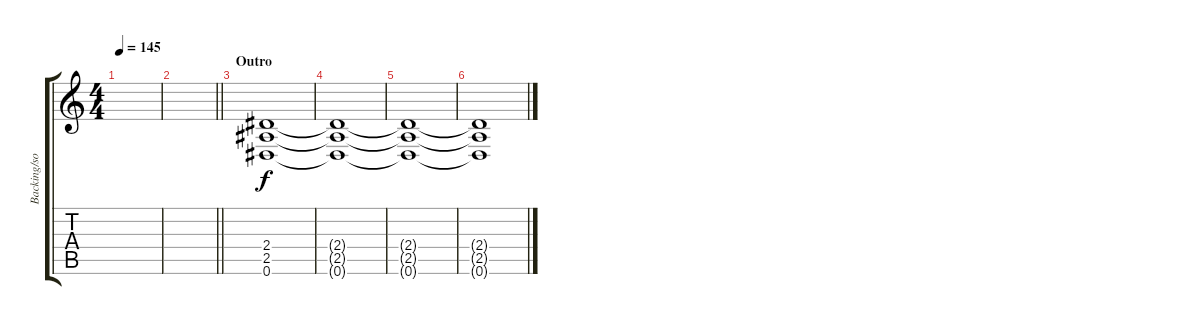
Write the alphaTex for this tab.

\track ("Backing/solo" "Backing/so") {instrument overdrivenguitar}
\staff {score tabs}
\tuning (Eb4 Bb3 Gb3 Db3 Ab2 Eb2) {hide}
\ts (4 4)
\tempo 145
\clef g2
\ks c
|
\barLineRight lightlight
|
\section ("" "Outro")
(2.4 2.5 0.6).1{dy f volume 6} |
(2.4{t} 2.5{t} 0.6{t}).1 |
(2.4{t} 2.5{t} 0.6{t}).1 |
(2.4{t} 2.5{t} 0.6{t}).1
